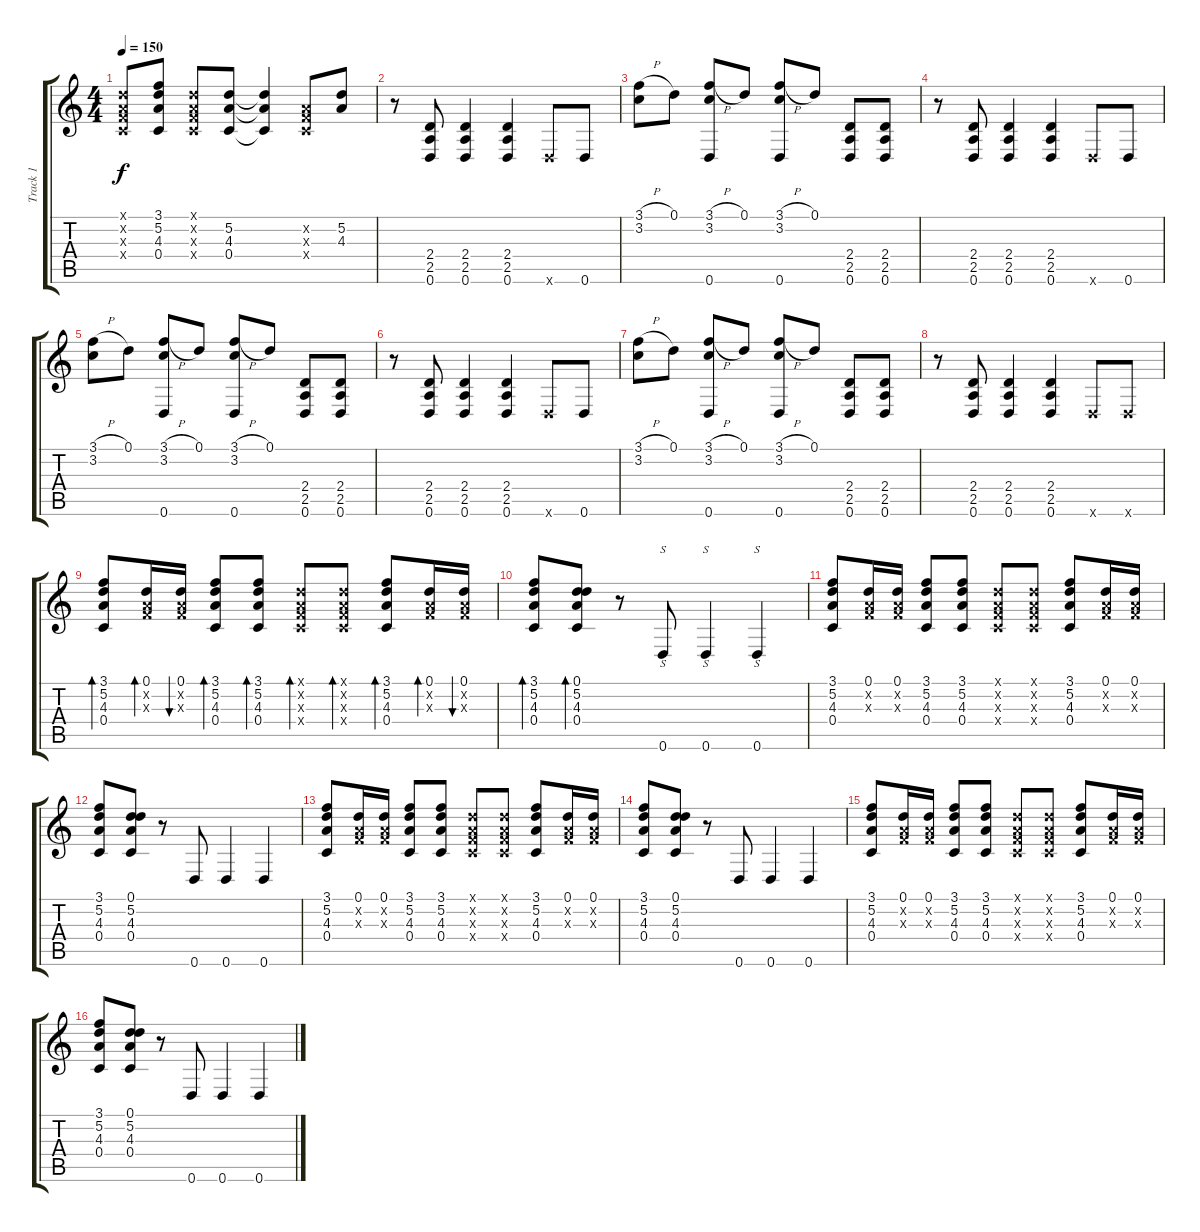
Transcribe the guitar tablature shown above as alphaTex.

\track ("Track 1" "Track 1") {instrument acousticguitarsteel}
\staff {score tabs}
\tuning (D4 A3 F3 C3 G2 D2) {hide}
\ts (4 4)
\tempo 150
\clef g2
\ks c
(0.1{x} 0.2{x} 0.3{x} 0.4{x}).8{dy f} (3.1 5.2 4.3 0.4).8 (0.1{x} 0.2{x} 0.3{x} 0.4{x}).8 (5.2 4.3 0.4).8 (5.2{t} 4.3{t} 0.4{t}).4 (0.2{x} 0.3{x} 0.4{x}).8 (5.2 4.3).8 |
r.8 (2.4 2.5 0.6).8 (2.4 2.5 0.6).4 (2.4 2.5 0.6).4 0.6{x}.8 0.6.8 |
(3.1{h} 3.2).8 0.1.8 (3.1{h} 3.2 0.6).8 0.1.8 (3.1{h} 3.2 0.6).8 0.1.8 (2.4 2.5 0.6).8 (2.4 2.5 0.6).8 |
r.8 (2.4 2.5 0.6).8 (2.4 2.5 0.6).4 (2.4 2.5 0.6).4 0.6{x}.8 0.6.8 |
(3.1{h} 3.2).8 0.1.8 (3.1{h} 3.2 0.6).8 0.1.8 (3.1{h} 3.2 0.6).8 0.1.8 (2.4 2.5 0.6).8 (2.4 2.5 0.6).8 |
r.8 (2.4 2.5 0.6).8 (2.4 2.5 0.6).4 (2.4 2.5 0.6).4 0.6{x}.8 0.6.8 |
(3.1{h} 3.2).8 0.1.8 (3.1{h} 3.2 0.6).8 0.1.8 (3.1{h} 3.2 0.6).8 0.1.8 (2.4 2.5 0.6).8 (2.4 2.5 0.6).8 |
r.8 (2.4 2.5 0.6).8 (2.4 2.5 0.6).4 (2.4 2.5 0.6).4 0.6{x}.8 0.6{x}.8 |
(3.1 5.2 4.3 0.4).8{bd 30} (0.1 0.2{x} 0.3{x}).16{bd 30} (0.1 0.2{x} 0.3{x}).16{bu 30} (3.1 5.2 4.3 0.4).8{bd 30} (3.1 5.2 4.3 0.4).8{bd 30} (0.1{x} 0.2{x} 0.3{x} 0.4{x}).8{bd 30} (0.1{x} 0.2{x} 0.3{x} 0.4{x}).8{bd 30} (3.1 5.2 4.3 0.4).8{bd 30} (0.1 0.2{x} 0.3{x}).16{bd 30} (0.1 0.2{x} 0.3{x}).16{bu 30} |
(3.1 5.2 4.3 0.4).8{bd 30} (0.1 5.2 4.3 0.4).8{bd 30} r.8 0.6.8{s} 0.6.4{s} 0.6.4{s} |
(3.1 5.2 4.3 0.4).8 (0.1 0.2{x} 0.3{x}).16 (0.1 0.2{x} 0.3{x}).16 (3.1 5.2 4.3 0.4).8 (3.1 5.2 4.3 0.4).8 (0.1{x} 0.2{x} 0.3{x} 0.4{x}).8 (0.1{x} 0.2{x} 0.3{x} 0.4{x}).8 (3.1 5.2 4.3 0.4).8 (0.1 0.2{x} 0.3{x}).16 (0.1 0.2{x} 0.3{x}).16 |
(3.1 5.2 4.3 0.4).8 (0.1 5.2 4.3 0.4).8 r.8 0.6.8 0.6.4 0.6.4 |
(3.1 5.2 4.3 0.4).8 (0.1 0.2{x} 0.3{x}).16 (0.1 0.2{x} 0.3{x}).16 (3.1 5.2 4.3 0.4).8 (3.1 5.2 4.3 0.4).8 (0.1{x} 0.2{x} 0.3{x} 0.4{x}).8 (0.1{x} 0.2{x} 0.3{x} 0.4{x}).8 (3.1 5.2 4.3 0.4).8 (0.1 0.2{x} 0.3{x}).16 (0.1 0.2{x} 0.3{x}).16 |
(3.1 5.2 4.3 0.4).8 (0.1 5.2 4.3 0.4).8 r.8 0.6.8 0.6.4 0.6.4 |
(3.1 5.2 4.3 0.4).8 (0.1 0.2{x} 0.3{x}).16 (0.1 0.2{x} 0.3{x}).16 (3.1 5.2 4.3 0.4).8 (3.1 5.2 4.3 0.4).8 (0.1{x} 0.2{x} 0.3{x} 0.4{x}).8 (0.1{x} 0.2{x} 0.3{x} 0.4{x}).8 (3.1 5.2 4.3 0.4).8 (0.1 0.2{x} 0.3{x}).16 (0.1 0.2{x} 0.3{x}).16 |
(3.1 5.2 4.3 0.4).8 (0.1 5.2 4.3 0.4).8 r.8 0.6.8 0.6.4 0.6.4
